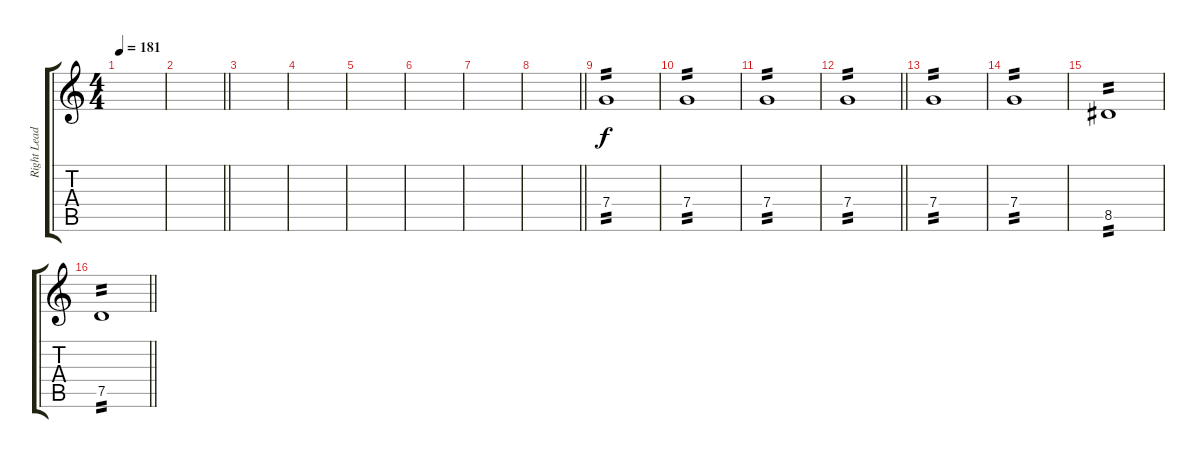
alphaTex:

\track ("Right Lead 1" "Right Lead") {instrument distortionguitar}
\staff {score tabs}
\tuning (D4 A3 F3 C3 G2 C2) {hide}
\ts (4 4)
\section ("" "")
\tempo 181
\clef g2
\ks c
|
\barLineRight lightlight
|
\section ("" "")
|
|
|
|
|
\barLineRight lightlight
|
\section ("" "")
7.4.1{tp 2} |
7.4.1{tp 2} |
7.4.1{tp 2} |
\barLineRight lightlight
7.4.1{tp 2} |
\section ("" "")
7.4.1{tp 2} |
7.4.1{tp 2} |
8.5.1{tp 2} |
\barLineRight lightlight
7.5.1{tp 2}
